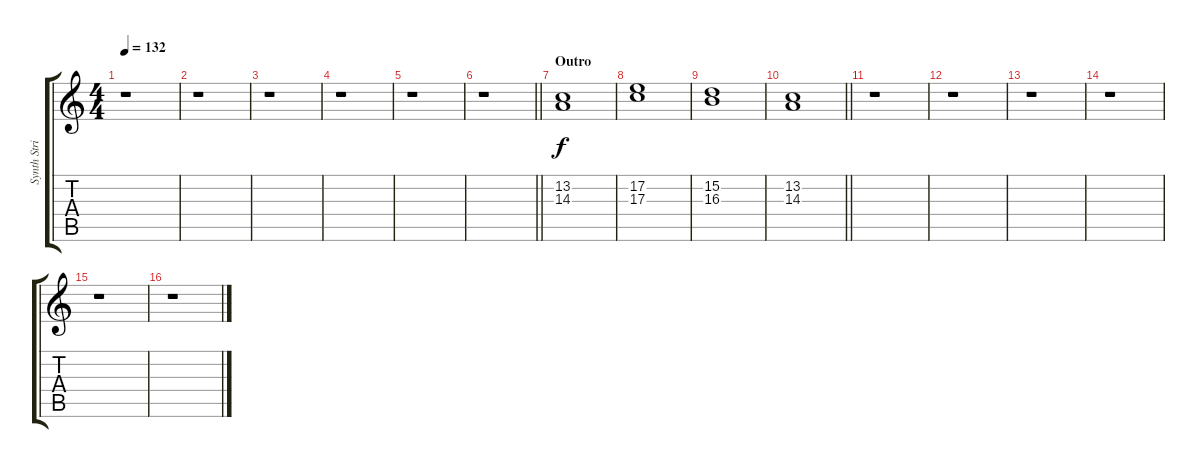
\track ("Synth Strings" "Synth Stri") {instrument synthstrings2}
\staff {score tabs}
\tuning (E4 B3 G3 D3 A2 E2) {hide}
\ts (4 4)
\tempo 132
\clef g2
\ks c
r.1{dy f} |
r.1 |
r.1 |
r.1 |
r.1 |
\barLineRight lightlight
r.1 |
\section ("" "Outro")
(13.2 14.3).1 |
(17.2 17.3).1 |
(15.2 16.3).1 |
\barLineRight lightlight
(13.2 14.3).1 |
r.1 |
r.1 |
r.1 |
r.1 |
r.1 |
r.1
